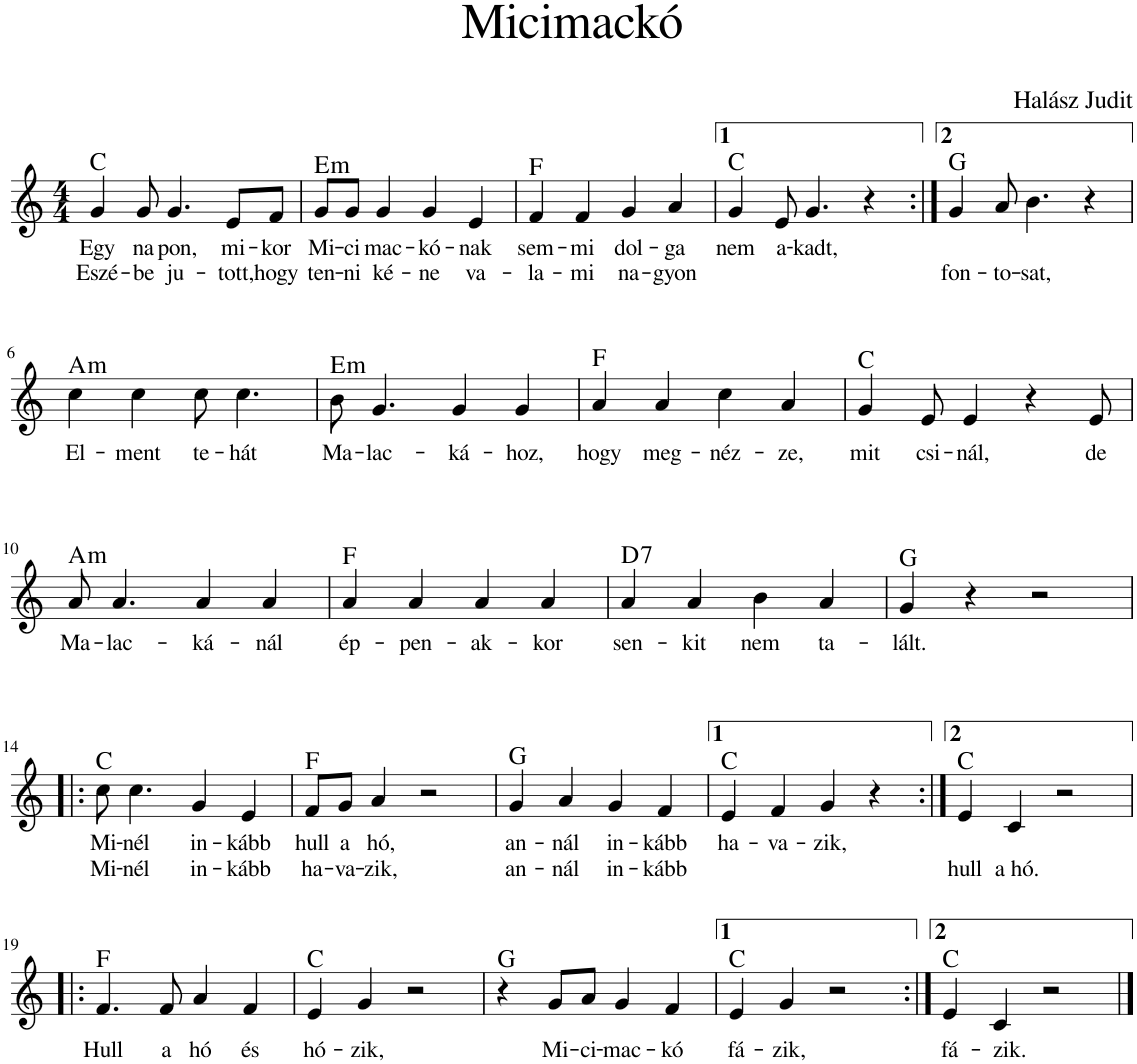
**kern	**text	**text	**harte
*part1	*part1	*part1	*part1
*staff1	*staff1	*staff1	*
*I"Choir	*	*	*
*I'Ch	*	*	*
*clefG2	*	*	*
*k[]	*	*	*
*M4/4	*	*	*
=1	=1	=1	=1
!	!LO:LY:b	!LO:LY:b	!
4g/	Egy	Eszé-	C:maj
!	!LO:LY:b	!LO:LY:b	!
8g/	na-	-be	.
!	!LO:LY:b	!LO:LY:b	!
4.g/	-pon,	ju-	.
!	!LO:LY:b	!LO:LY:b	!
8e/L	mi-	-tott,	.
!	!LO:LY:b	!LO:LY:b	!
8f/J	-kor	hogy	.
=2	=2	=2	=2
!	!LO:LY:b	!LO:LY:b	!LO:H:kt=m
8g/L	Mi-	ten-	E:min
!	!LO:LY:b	!LO:LY:b	!
8g/J	-ci-	-ni	.
!	!LO:LY:b	!LO:LY:b	!
4g/	-mac-	ké-	.
!	!LO:LY:b	!LO:LY:b	!
4g/	-kó-	-ne	.
!	!LO:LY:b	!LO:LY:b	!
4e/	-nak	va-	.
=3	=3	=3	=3
!	!LO:LY:b	!LO:LY:b	!
4f/	sem-	-la-	F:maj
!	!LO:LY:b	!LO:LY:b	!
4f/	-mi	-mi	.
!	!LO:LY:b	!LO:LY:b	!
4g/	dol-	na-	.
!	!LO:LY:b	!LO:LY:b	!
4a/	-ga	-gyon	.
=4	=4	=4	=4
!	!LO:LY:b	!	!
4g/	nem	.	C:maj
!	!LO:LY:b	!	!
8e/	a-	.	.
!	!LO:LY:b	!	!
4.g/	-kadt,	.	.
4r	.	.	.
=5:|!	=5:|!	=5:|!	=5:|!
!	!	!LO:LY:b	!
4g/	.	fon-	G:maj
!	!	!LO:LY:b	!
8a/	.	-to-	.
!	!	!LO:LY:b	!
4.b\	.	-sat,	.
4r	.	.	.
!!LO:LB:g=z
=6	=6	=6	=6
!	!LO:LY:b	!	!LO:H:kt=m
4cc\	El-	.	A:min
!	!LO:LY:b	!	!
4cc\	-ment	.	.
!	!LO:LY:b	!	!
8cc\	te-	.	.
!	!LO:LY:b	!	!
4.cc\	-hát	.	.
=7	=7	=7	=7
!	!LO:LY:b	!	!LO:H:kt=m
8b\	Ma-	.	E:min
!	!LO:LY:b	!	!
4.g/	-lac-	.	.
!	!LO:LY:b	!	!
4g/	-ká-	.	.
!	!LO:LY:b	!	!
4g/	-hoz,	.	.
=8	=8	=8	=8
!	!LO:LY:b	!	!
4a/	hogy	.	F:maj
!	!LO:LY:b	!	!
4a/	meg-	.	.
!	!LO:LY:b	!	!
4cc\	-néz-	.	.
!	!LO:LY:b	!	!
4a/	-ze,	.	.
=9	=9	=9	=9
!	!LO:LY:b	!	!
4g/	mit	.	C:maj
!	!LO:LY:b	!	!
8e/	csi-	.	.
!	!LO:LY:b	!	!
4e/	-nál,	.	.
4r	.	.	.
!	!LO:LY:b	!	!
8e/	de	.	.
!!LO:LB:g=z
=10	=10	=10	=10
!	!LO:LY:b	!	!LO:H:kt=m
8a/	Ma-	.	A:min
!	!LO:LY:b	!	!
4.a/	-lac-	.	.
!	!LO:LY:b	!	!
4a/	-ká-	.	.
!	!LO:LY:b	!	!
4a/	-nál	.	.
=11	=11	=11	=11
!	!LO:LY:b	!	!
4a/	ép-	.	F:maj
!	!LO:LY:b	!	!
4a/	-pen-	.	.
!	!LO:LY:b	!	!
4a/	-ak-	.	.
!	!LO:LY:b	!	!
4a/	-kor	.	.
=12	=12	=12	=12
!	!LO:LY:b	!	!LO:H:kt=7
4a/	sen-	.	D:7
!	!LO:LY:b	!	!
4a/	-kit	.	.
!	!LO:LY:b	!	!
4b\	nem	.	.
!	!LO:LY:b	!	!
4a/	ta-	.	.
=13	=13	=13	=13
!	!LO:LY:b	!	!
4g/	-lált.	.	G:maj
4r	.	.	.
2r	.	.	.
!!LO:LB:g=z
=14!|:	=14!|:	=14!|:	=14!|:
!	!LO:LY:b	!LO:LY:b	!
8cc\	Mi-	Mi-	C:maj
!	!LO:LY:b	!LO:LY:b	!
4.cc\	-nél	-nél	.
!	!LO:LY:b	!LO:LY:b	!
4g/	in-	in-	.
!	!LO:LY:b	!LO:LY:b	!
4e/	-kább	-kább	.
=15	=15	=15	=15
!	!LO:LY:b	!LO:LY:b	!
8f/L	hull	ha-	F:maj
!	!LO:LY:b	!LO:LY:b	!
8g/J	a	-va-	.
!	!LO:LY:b	!LO:LY:b	!
4a/	hó,	-zik,	.
2r	.	.	.
=16	=16	=16	=16
!	!LO:LY:b	!LO:LY:b	!
4g/	an-	an-	G:maj
!	!LO:LY:b	!LO:LY:b	!
4a/	-nál	-nál	.
!	!LO:LY:b	!LO:LY:b	!
4g/	in-	in-	.
!	!LO:LY:b	!LO:LY:b	!
4f/	-kább	-kább	.
=17	=17	=17	=17
!	!LO:LY:b	!	!
4e/	ha-	.	C:maj
!	!LO:LY:b	!	!
4f/	-va-	.	.
!	!LO:LY:b	!	!
4g/	-zik,	.	.
4r	.	.	.
=18:|!	=18:|!	=18:|!	=18:|!
!	!	!LO:LY:b	!
4e/	.	hull	C:maj
!	!	!LO:LY:b	!
4c/	.	a hó.	.
2r	.	.	.
!!LO:LB:g=z
=19!|:	=19!|:	=19!|:	=19!|:
!	!LO:LY:b	!	!
4.f/	Hull	.	F:maj
!	!LO:LY:b	!	!
8f/	a	.	.
!	!LO:LY:b	!	!
4a/	hó	.	.
!	!LO:LY:b	!	!
4f/	és	.	.
=20	=20	=20	=20
!	!LO:LY:b	!	!
4e/	hó-	.	C:maj
!	!LO:LY:b	!	!
4g/	-zik,	.	.
2r	.	.	.
=21	=21	=21	=21
4r	.	.	G:maj
!	!LO:LY:b	!	!
8g/L	Mi-	.	.
!	!LO:LY:b	!	!
8a/J	-ci-	.	.
!	!LO:LY:b	!	!
4g/	-mac-	.	.
!	!LO:LY:b	!	!
4f/	-kó	.	.
=22	=22	=22	=22
!	!LO:LY:b	!	!
4e/	fá-	.	C:maj
!	!LO:LY:b	!	!
4g/	-zik,	.	.
2r	.	.	.
=23:|!	=23:|!	=23:|!	=23:|!
!	!LO:LY:b	!	!
4e/	fá-	.	C:maj
!	!LO:LY:b	!	!
4c/	-zik.-	.	.
2r	.	.	.
==	==	==	==
*-	*-	*-	*-
